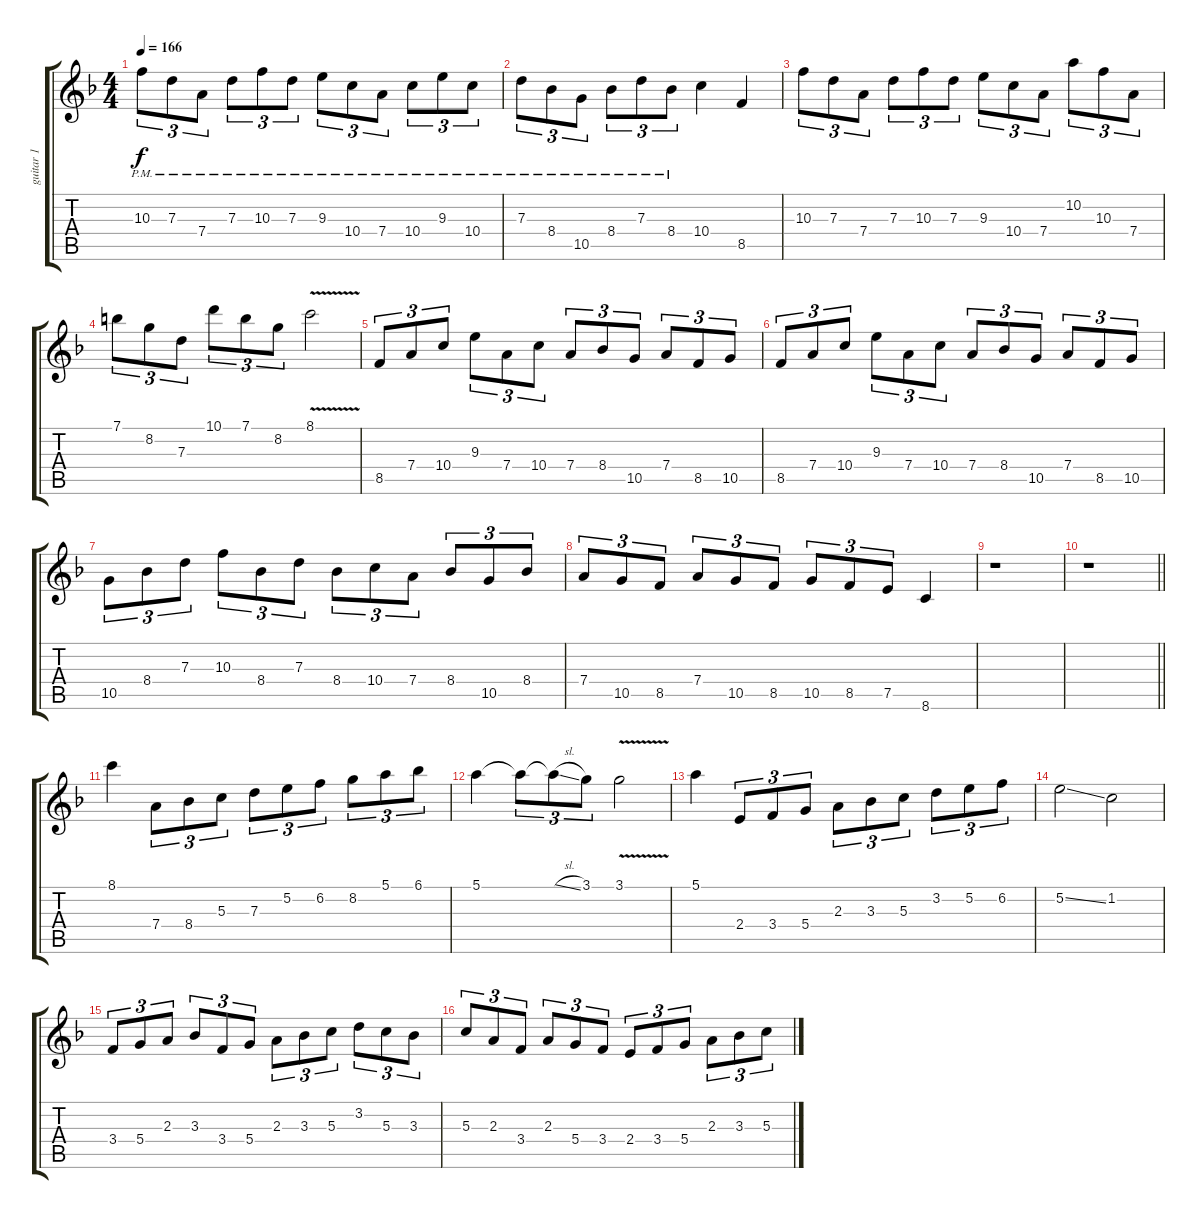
\track ("guitar 1" "guitar 1") {instrument overdrivenguitar}
\staff {score tabs}
\tuning (E4 B3 G3 D3 A2 E2) {hide}
\ts (4 4)
\tempo 166
\clef g2
\ks dminor
10.3{pm}.8{tu (3 2) dy f} 7.3{pm}.8{tu (3 2)} 7.4{pm}.8{tu (3 2)} 7.3{pm}.8{tu (3 2)} 10.3{pm}.8{tu (3 2)} 7.3{pm}.8{tu (3 2)} 9.3{pm}.8{tu (3 2)} 10.4{pm}.8{tu (3 2)} 7.4{pm}.8{tu (3 2)} 10.4{pm}.8{tu (3 2)} 9.3{pm}.8{tu (3 2)} 10.4{pm}.8{tu (3 2)} |
7.3{pm}.8{tu (3 2)} 8.4{pm}.8{tu (3 2)} 10.5{pm}.8{tu (3 2)} 8.4{pm}.8{tu (3 2)} 7.3{pm}.8{tu (3 2)} 8.4{pm}.8{tu (3 2)} 10.4.4 8.5.4 |
10.3.8{tu (3 2)} 7.3.8{tu (3 2)} 7.4.8{tu (3 2)} 7.3.8{tu (3 2)} 10.3.8{tu (3 2)} 7.3.8{tu (3 2)} 9.3.8{tu (3 2)} 10.4.8{tu (3 2)} 7.4.8{tu (3 2)} 10.2.8{tu (3 2)} 10.3.8{tu (3 2)} 7.4.8{tu (3 2)} |
7.1.8{tu (3 2)} 8.2.8{tu (3 2)} 7.3.8{tu (3 2)} 10.1.8{tu (3 2)} 7.1.8{tu (3 2)} 8.2.8{tu (3 2)} 8.1{v}.2 |
8.5.8{tu (3 2)} 7.4.8{tu (3 2)} 10.4.8{tu (3 2)} 9.3.8{tu (3 2)} 7.4.8{tu (3 2)} 10.4.8{tu (3 2)} 7.4.8{tu (3 2)} 8.4.8{tu (3 2)} 10.5.8{tu (3 2)} 7.4.8{tu (3 2)} 8.5.8{tu (3 2)} 10.5.8{tu (3 2)} |
8.5.8{tu (3 2)} 7.4.8{tu (3 2)} 10.4.8{tu (3 2)} 9.3.8{tu (3 2)} 7.4.8{tu (3 2)} 10.4.8{tu (3 2)} 7.4.8{tu (3 2)} 8.4.8{tu (3 2)} 10.5.8{tu (3 2)} 7.4.8{tu (3 2)} 8.5.8{tu (3 2)} 10.5.8{tu (3 2)} |
10.5.8{tu (3 2)} 8.4.8{tu (3 2)} 7.3.8{tu (3 2)} 10.3.8{tu (3 2)} 8.4.8{tu (3 2)} 7.3.8{tu (3 2)} 8.4.8{tu (3 2)} 10.4.8{tu (3 2)} 7.4.8{tu (3 2)} 8.4.8{tu (3 2)} 10.5.8{tu (3 2)} 8.4.8{tu (3 2)} |
7.4.8{tu (3 2)} 10.5.8{tu (3 2)} 8.5.8{tu (3 2)} 7.4.8{tu (3 2)} 10.5.8{tu (3 2)} 8.5.8{tu (3 2)} 10.5.8{tu (3 2)} 8.5.8{tu (3 2)} 7.5.8{tu (3 2)} 8.6.4 |
r.1 |
\barLineRight lightlight
r.1 |
8.1.4 7.4.8{tu (3 2)} 8.4.8{tu (3 2)} 5.3.8{tu (3 2)} 7.3.8{tu (3 2)} 5.2.8{tu (3 2)} 6.2.8{tu (3 2)} 8.2.8{tu (3 2)} 5.1.8{tu (3 2)} 6.1.8{tu (3 2)} |
5.1.4 5.1{t}.8{tu (3 2)} 5.1{sl t}.8{tu (3 2)} 3.1.8{tu (3 2)} 3.1{v}.2 |
5.1.4 2.4.8{tu (3 2)} 3.4.8{tu (3 2)} 5.4.8{tu (3 2)} 2.3.8{tu (3 2)} 3.3.8{tu (3 2)} 5.3.8{tu (3 2)} 3.2.8{tu (3 2)} 5.2.8{tu (3 2)} 6.2.8{tu (3 2)} |
5.2{ss}.2 1.2.2 |
3.4.8{tu (3 2)} 5.4.8{tu (3 2)} 2.3.8{tu (3 2)} 3.3.8{tu (3 2)} 3.4.8{tu (3 2)} 5.4.8{tu (3 2)} 2.3.8{tu (3 2)} 3.3.8{tu (3 2)} 5.3.8{tu (3 2)} 3.2.8{tu (3 2)} 5.3.8{tu (3 2)} 3.3.8{tu (3 2)} |
5.3.8{tu (3 2)} 2.3.8{tu (3 2)} 3.4.8{tu (3 2)} 2.3.8{tu (3 2)} 5.4.8{tu (3 2)} 3.4.8{tu (3 2)} 2.4.8{tu (3 2)} 3.4.8{tu (3 2)} 5.4.8{tu (3 2)} 2.3.8{tu (3 2)} 3.3.8{tu (3 2)} 5.3.8{tu (3 2)}
